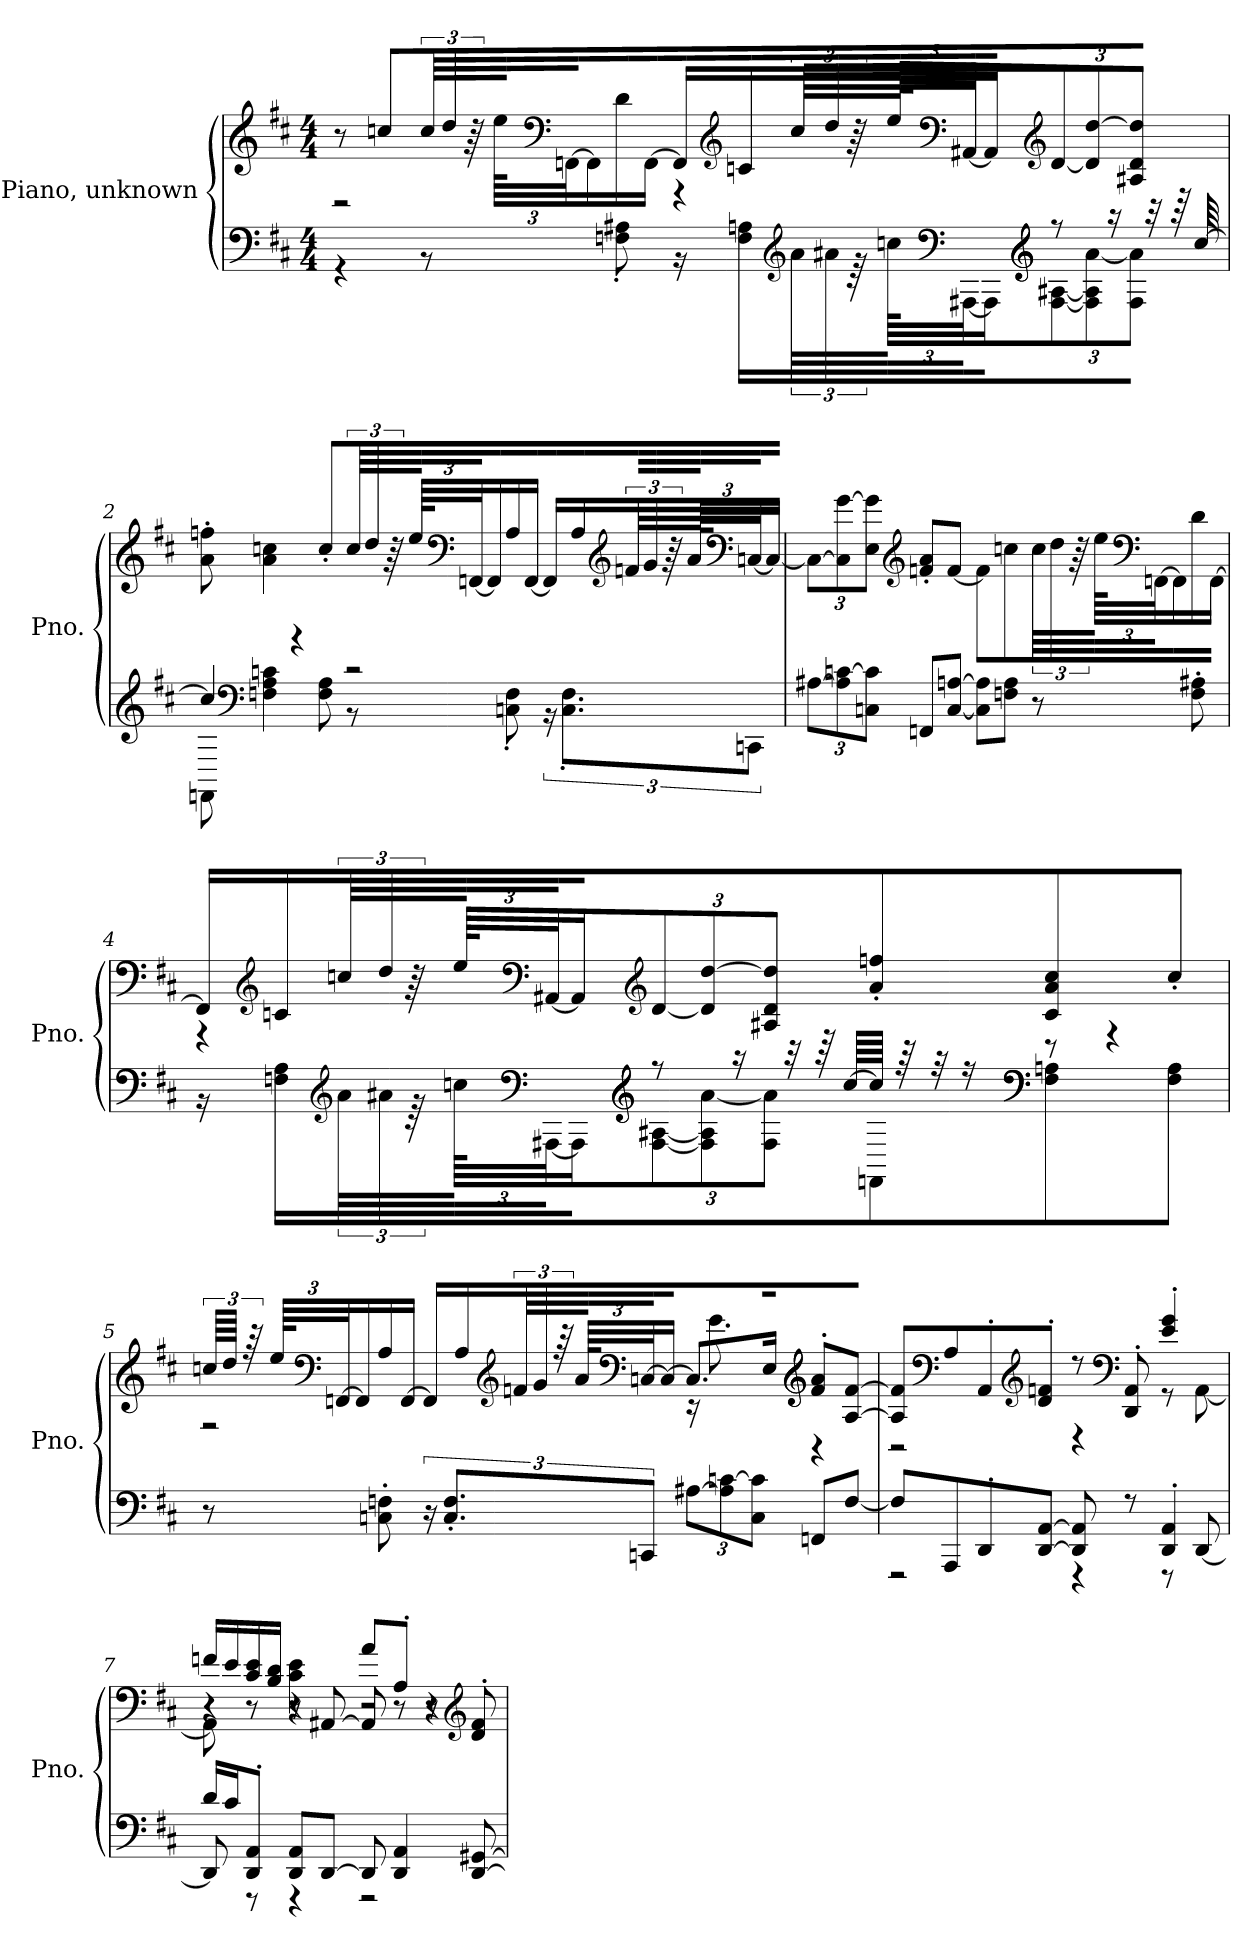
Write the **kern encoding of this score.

**kern	**kern
*part1	*part1
*staff2	*staff1
*I"Piano, unknown	*
*I'Pno.	*
*clefF4	*clefG2
*k[f#c#]	*k[f#c#]
*M4/4	*M4/4
*MM120	*MM120
=1	=1
*^	*
2r	4r	8r
.	.	8ccn\L
.	8r	96cc\LLL
.	.	96dd\JJJJ
.	.	96r
*	*	*Xbrackettup
.	.	96ee\KLLL
*	*	*clefF4
.	.	[48FFn\J
.	.	16FF\]
.	8Fn\' 8A#X\'	16d\
.	.	[16FF\JJ
4r	16r	16FF/LL]
*	*	*clefG2
.	16F\ 16An\LL	16cn/
*clefG2	*	*
*	*	*brackettup
.	96a\LL	96cc/LL
.	96a#X\JJJJ	96dd/JJJJ
.	96r	96r
*	*Xbrackettup	*Xbrackettup
.	96ccn\KLLL	96ee/KLLL
*clefF4	*	*clefF4
.	[48AAA#X\J	[48AA#X/J
.	16AAA#\J]	16AA#/J]
*clefG2	*	*clefG2
8r	[12F\ [12A#X\	[12d/
.	12F\] 12A#\] [12a#\	12d/] [12dd/
16r	.	.
.	12F\ 12a#\]J	12A#X/ 12d/ 12dd/]J
32r	.	.
64r	.	.
[64cc/	.	.
!!LO:LB:g=z
=2	=2	=2
4cc/]	8FFn\	8a\' 8ffn\'
*clefF4	*	*
.	4Fn\ 4A\ 4cn\	4a\ 4ccn\
4r	.	.
.	8F\ 8A\	8cc'\L
*	*	*brackettup
2r	8r	96cc\LLL
.	.	96dd\JJJJ
.	.	96r
*	*	*Xbrackettup
.	.	96ee/KLLL
*	*	*clefF4
.	.	[48FFn/J
.	.	16FF/]
.	8Cn\' 8F\'	16A/
.	.	[16FF/JJ
*	*brackettup	*
.	24r	16FF/LL]
.	12.C\' 12.F\'L	.
.	.	16A/
*	*	*clefG2
*	*	*brackettup
.	.	96fn/LL
.	.	96g/JJJJ
.	.	96r
*	*	*Xbrackettup
.	.	96a/KLLL
*	*	*clefF4
.	12CCn\J	[48Cn/J
.	.	16C/JJ_
*v	*v	*
!!LO:LB:g=z
=3	=3
*Xbrackettup	*
[12A#X\L	12C\L_
12A#\] [12cn\	12C\] [12g\
12Cn\ 12c\]J	12E\ 12g\]J
*	*clefG2
8FFn/L	8fn/' 8a/'L
[8C/ [8An/J	[8f/J
8C\] 8A\]L	8f/L]
8Fn\ 8A\J	8ccn/
*	*brackettup
8r	96cc/LLL
.	96dd/JJJJ
.	96r
*	*Xbrackettup
.	96ee\KLLL
*	*clefF4
.	[48FFn\J
.	16FF\]
8F\' 8A#X\'	16d\
.	[16FF\JJ
!!LO:LB:g=z
=4	=4
*^	*
4r	16r	16FF/LL]
*	*	*clefG2
.	16Fn\ 16A\LL	16cn/
*clefG2	*	*
*	*brackettup	*brackettup
.	96a\LL	96ccn/LL
.	96a#X\JJJJ	96dd/JJJJ
.	96r	96r
*	*Xbrackettup	*Xbrackettup
.	96ccn\KLLL	96ee/KLLL
*clefF4	*	*clefF4
.	[48AAA#X\J	[48AA#X/J
.	16AAA#\J]	16AA#/J]
*clefG2	*	*clefG2
8r	[12F\ [12A#X\	[12d/
.	12F\] 12A#\] [12a#\	12d/] [12dd/
16r	.	.
.	12F\ 12a#\]J	12A#X/ 12d/ 12dd/]J
32r	.	.
64r	.	.
[64cc/LLLL	.	.
64cc/JJJJ]	8FFn\	8a\' 8ffn\'
64r	.	.
32r	.	.
16r	.	.
*clefF4	*	*
8r	4F\ 4An\	4c/ 4a/ 4cc/
4r	.	.
.	8F\ 8A\	8cc'\
*v	*v	*
!!LO:LB:g=z
=5	=5
*	*brackettup
*	*^
8r	96ccn/LLLL	2r
.	96dd/JJJJ	.
.	96r	.
*	*Xbrackettup	*
.	96ee/KLLL	.
*	*clefF4	*
.	[48FFn/J	.
.	16FF/]	.
8Cn\' 8Fn\'	16A/	.
.	[16FF/JJ	.
*brackettup	*	*
24r	16FF/LL]	.
12.C/' 12.F/'L	.	.
.	16A/	.
*	*clefG2	*
*	*brackettup	*
.	96fn/LL	.
.	96g/JJJJ	.
.	96r	.
*	*Xbrackettup	*
.	96a/KLLL	.
*	*clefF4	*
12CCn/J	[48Cn/J	.
.	16C/JJ_	.
*Xbrackettup	*	*
[12A#X\L	8.C/L]	16r
.	.	8.g\
12A#\] [12cn\	.	.
12C\ 12c\]J	.	.
.	16E/Jk	.
*	*clefG2	*
8FFn/L	8f/' 8a/'L	4r
[8F/J	[8A/ [8f/J	.
!!LO:LB:g=z	!!
=6	=6	=6
*^	*	*
8F/L]	2r	8A/] 8f/]L	2r
*	*	*clefF4	*
8AAA/	.	8A/	.
8DD'/	.	8AA'/	.
*	*	*clefG2	*
[8DD/ [8AA/J	.	8d/' 8fn/'J	.
8DD/] 8AA/]	4r	8r	4r
*	*	*clefF4	*
8r	.	8DD/' 8AA/'	.
4DD/' 4AA/'	8r	4e/' 4g/'	8r
.	[8DD/	.	[8AA\
=7	=7	=7	=7
*	*	*	*^
16d/LL	8DD/]	16fn/LL	8AA\]	4r
16c#/J	.	16e/	.	.
8DD/' 8AA/'J	8r	16c#/ 16e/	8r	.
.	.	16B/ 16d/JJ	.	.
8DD/ 8AA/L	4r	4r	4c#\ 4e\	8r
[8DD/J	.	.	.	[8AA#X/
8DD/]	2r	8a/L	2r	8AA#/]
4DD/ 4AA/	.	8A'/J	.	8r
.	.	8r	.	4r
*	*	*clefG2	*	*
[8DD/ [8GG#X/	.	8d/' 8f/'	.	.
*v	*v	*	*	*
*	*v	*v	*v
=	=
*-	*-
